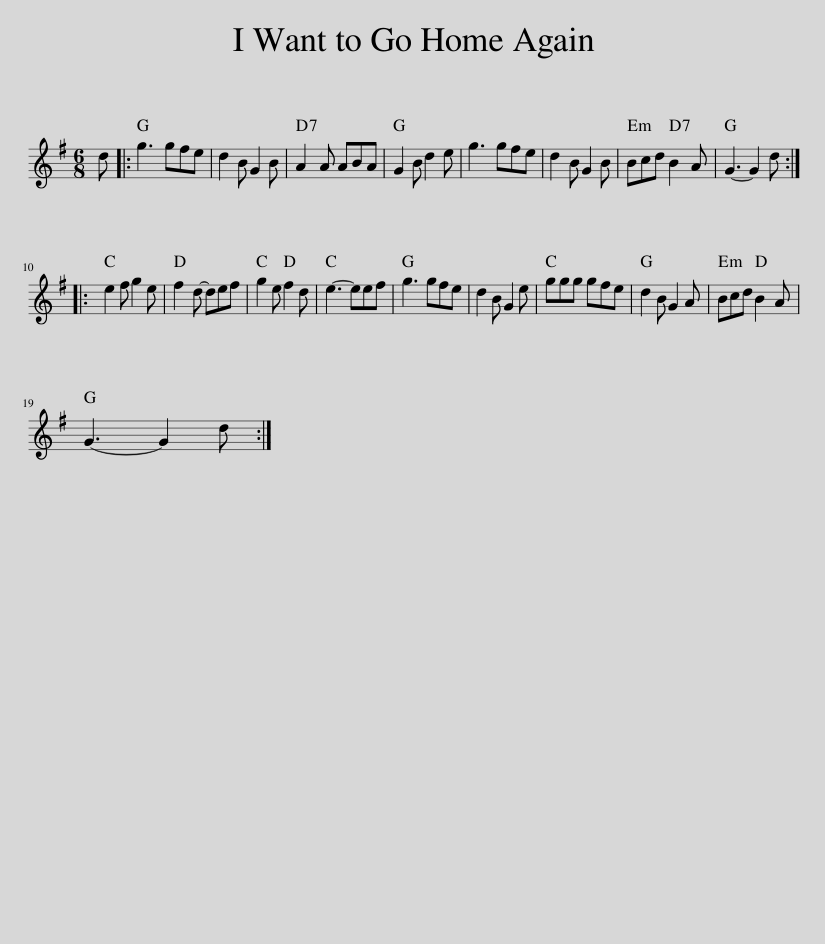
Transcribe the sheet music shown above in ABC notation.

X:1
L:1/8
M:6/8
I:linebreak $
K:G
V:1 treble
V:1
 d |: g3 gfe | d2 B G2 B | A2 A ABA | G2 B d2 e | %5
 g3 gfe | d2 B G2 B | Bcd B2 A | G3- G2 d ::$ e2 f g2 e | %10
 f2 d- def | g2 e f2 d | e3- eef | g3 gfe | d2 B G2 e | %15
 ggg gfe | d2 B G2 A | Bcd B2 A |$ G3- G2 d :| %19
